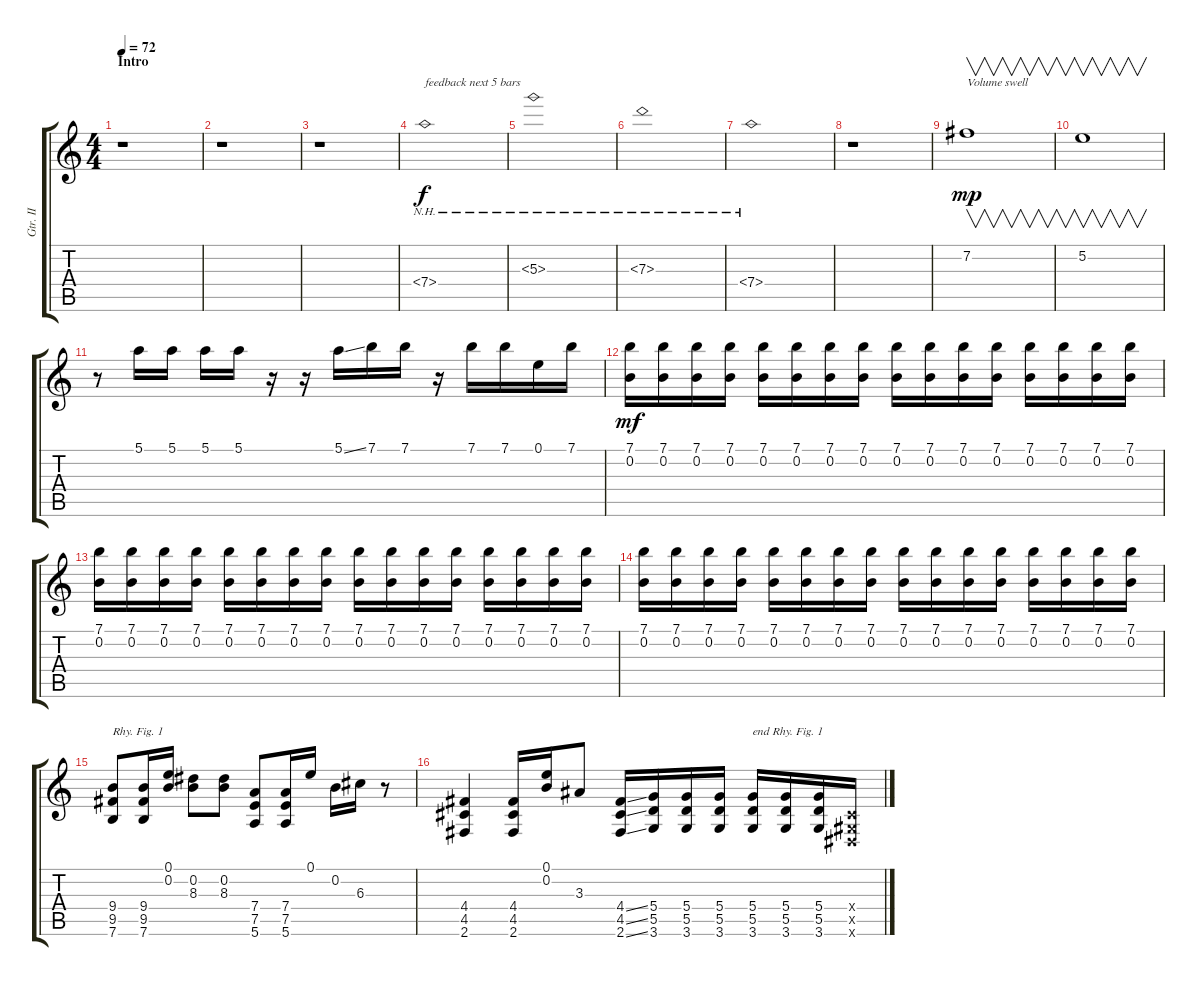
\track ("Gtr. II" "Gtr. II") {instrument distortionguitar}
\staff {score tabs}
\tuning (E4 B3 G3 D3 A2 E2) {hide}
\ts (4 4)
\section ("" "Intro")
\tempo 72
\clef g2
\ks c
r.1{dy f instrument distortionguitar} |
r.1 |
r.1 |
7.4{nh}.1{txt "feedback next 5 bars"} |
5.3{nh}.1 |
7.3{nh}.1 |
7.4{nh}.1 |
r.1 |
7.2.1{v txt "Volume swell" dy mp} |
5.2.1{v} |
r.8 5.1.16 5.1.16 5.1.16 5.1.16 r.16 r.16 5.1{ss}.16 7.1.16 7.1.16 r.16 7.1.16 7.1.16 0.1.16 7.1.16 |
(7.1 0.2).16{dy mf} (7.1 0.2).16 (7.1 0.2).16 (7.1 0.2).16 (7.1 0.2).16 (7.1 0.2).16 (7.1 0.2).16 (7.1 0.2).16 (7.1 0.2).16 (7.1 0.2).16 (7.1 0.2).16 (7.1 0.2).16 (7.1 0.2).16 (7.1 0.2).16 (7.1 0.2).16 (7.1 0.2).16 |
(7.1 0.2).16 (7.1 0.2).16 (7.1 0.2).16 (7.1 0.2).16 (7.1 0.2).16 (7.1 0.2).16 (7.1 0.2).16 (7.1 0.2).16 (7.1 0.2).16 (7.1 0.2).16 (7.1 0.2).16 (7.1 0.2).16 (7.1 0.2).16 (7.1 0.2).16 (7.1 0.2).16 (7.1 0.2).16 |
(7.1 0.2).16 (7.1 0.2).16 (7.1 0.2).16 (7.1 0.2).16 (7.1 0.2).16 (7.1 0.2).16 (7.1 0.2).16 (7.1 0.2).16 (7.1 0.2).16 (7.1 0.2).16 (7.1 0.2).16 (7.1 0.2).16 (7.1 0.2).16 (7.1 0.2).16 (7.1 0.2).16 (7.1 0.2).16 |
(9.4 9.5 7.6).8{txt "Rhy. Fig. 1"} (9.4 9.5 7.6).16 (0.1 0.2).16 (0.2 8.3).8 (0.2 8.3).8 (7.4 7.5 5.6).8 (7.4 7.5 5.6).16 0.1.16 0.2.16 6.3.16 r.8 |
(4.4 4.5 2.6).4 (4.4 4.5 2.6).16 (0.1 0.2).16 3.3.8 (4.4{ss} 4.5{ss} 2.6{ss}).16 (5.4 5.5 3.6).16 (5.4 5.5 3.6).16 (5.4 5.5 3.6).16 (5.4 5.5 3.6).16{txt "end Rhy. Fig. 1"} (5.4 5.5 3.6).16 (5.4 5.5 3.6).16 (-1.4{x} -1.5{x} -1.6{x}).16
